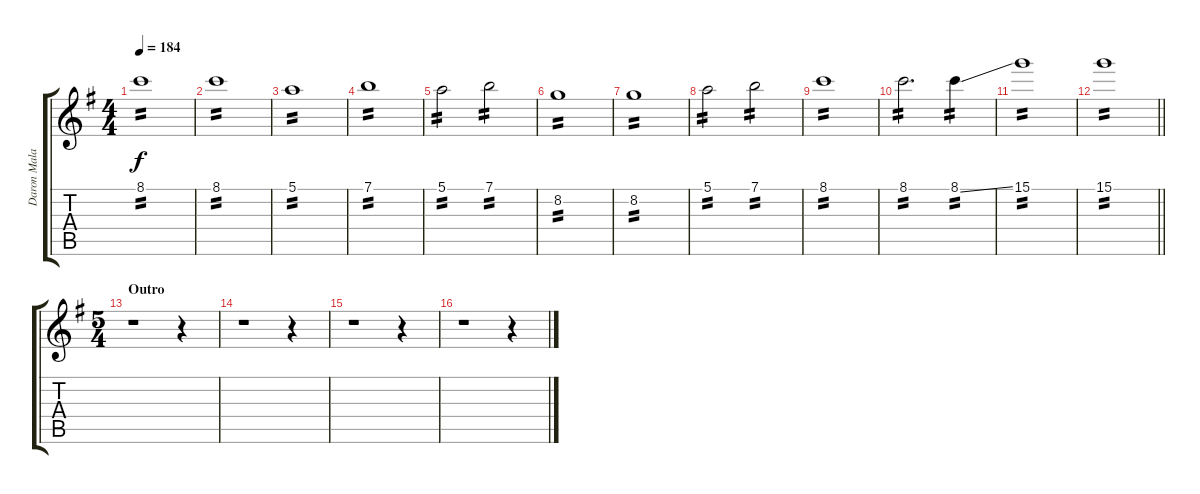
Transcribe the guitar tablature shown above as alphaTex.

\track ("Daron Malakian [Guitar 5]" "Daron Mala") {instrument distortionguitar}
\staff {score tabs}
\tuning (E4 B3 G3 D3 A2 E2) {hide}
\ts (4 4)
\tempo 184
\clef g2
\ks eminor
8.1.1{tp 2 dy f} |
8.1.1{tp 2} |
5.1.1{tp 2} |
7.1.1{tp 2} |
5.1.2{tp 2} 7.1.2{tp 2} |
8.2.1{tp 2} |
8.2.1{tp 2} |
5.1.2{tp 2} 7.1.2{tp 2} |
8.1.1{tp 2} |
8.1.2{d tp 2} 8.1{ss}.4{tp 2} |
15.1.1{tp 2} |
\barLineRight lightlight
15.1.1{tp 2} |
\ts (5 4)
\section ("" "Outro")
r.1 r.4 |
r.1 r.4 |
r.1 r.4 |
r.1 r.4
